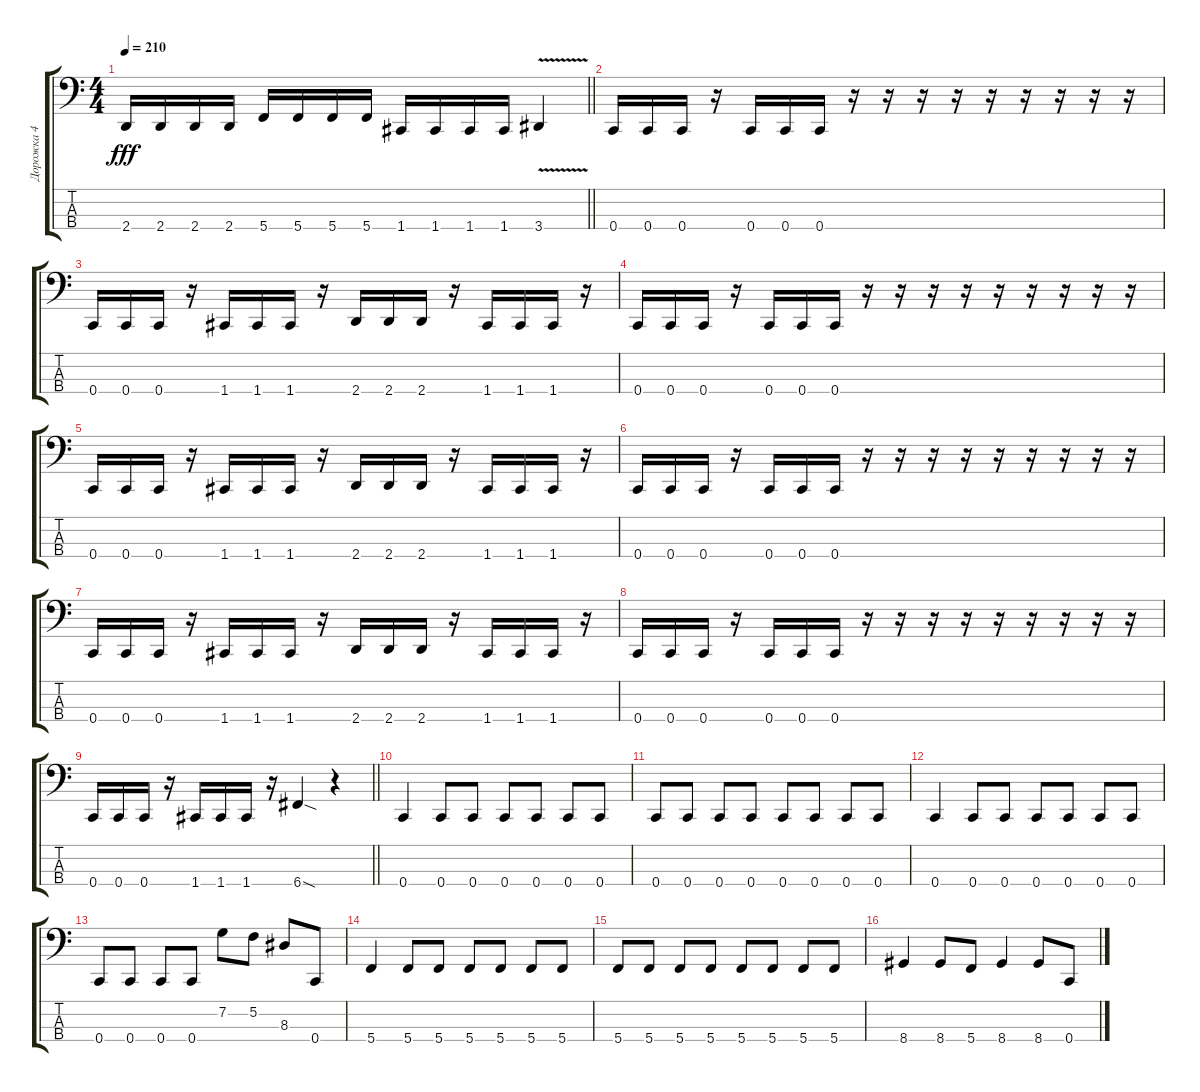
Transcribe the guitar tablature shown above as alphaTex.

\track ("Дорожка 4" "Дорожка 4") {instrument electricbasspick}
\staff {score tabs}
\tuning (F2 C2 G1 C1) {hide}
\ts (4 4)
\tempo 210
\clef f4
\barLineRight lightlight
\ks c
2.4.16{dy fff} 2.4.16 2.4.16 2.4.16 5.4.16 5.4.16 5.4.16 5.4.16 1.4.16 1.4.16 1.4.16 1.4.16 3.4{v}.4 |
0.4.16 0.4.16 0.4.16 r.16 0.4.16 0.4.16 0.4.16 r.16 r.16 r.16 r.16 r.16 r.16 r.16 r.16 r.16 |
0.4.16 0.4.16 0.4.16 r.16 1.4.16 1.4.16 1.4.16 r.16 2.4.16 2.4.16 2.4.16 r.16 1.4.16 1.4.16 1.4.16 r.16 |
0.4.16 0.4.16 0.4.16 r.16 0.4.16 0.4.16 0.4.16 r.16 r.16 r.16 r.16 r.16 r.16 r.16 r.16 r.16 |
0.4.16 0.4.16 0.4.16 r.16 1.4.16 1.4.16 1.4.16 r.16 2.4.16 2.4.16 2.4.16 r.16 1.4.16 1.4.16 1.4.16 r.16 |
0.4.16 0.4.16 0.4.16 r.16 0.4.16 0.4.16 0.4.16 r.16 r.16 r.16 r.16 r.16 r.16 r.16 r.16 r.16 |
0.4.16 0.4.16 0.4.16 r.16 1.4.16 1.4.16 1.4.16 r.16 2.4.16 2.4.16 2.4.16 r.16 1.4.16 1.4.16 1.4.16 r.16 |
0.4.16 0.4.16 0.4.16 r.16 0.4.16 0.4.16 0.4.16 r.16 r.16 r.16 r.16 r.16 r.16 r.16 r.16 r.16 |
\barLineRight lightlight
0.4.16 0.4.16 0.4.16 r.16 1.4.16 1.4.16 1.4.16 r.16 6.4{sod}.4 r.4 |
0.4.4 0.4.8 0.4.8 0.4.8 0.4.8 0.4.8 0.4.8 |
0.4.8 0.4.8 0.4.8 0.4.8 0.4.8 0.4.8 0.4.8 0.4.8 |
0.4.4 0.4.8 0.4.8 0.4.8 0.4.8 0.4.8 0.4.8 |
0.4.8 0.4.8 0.4.8 0.4.8 7.2.8 5.2.8 8.3.8 0.4.8 |
5.4.4 5.4.8 5.4.8 5.4.8 5.4.8 5.4.8 5.4.8 |
5.4.8 5.4.8 5.4.8 5.4.8 5.4.8 5.4.8 5.4.8 5.4.8 |
8.4.4 8.4.8 5.4.8 8.4.4 8.4.8 0.4.8
